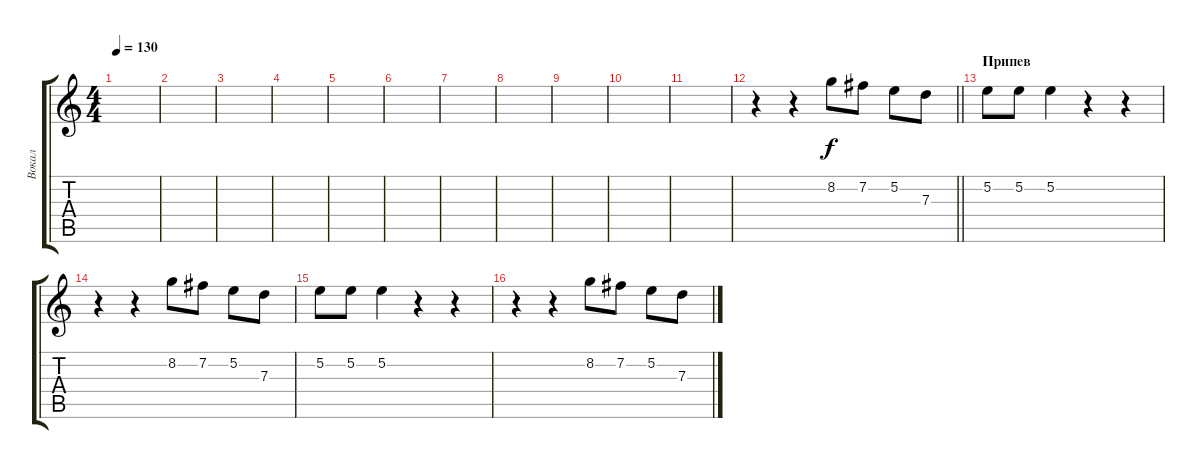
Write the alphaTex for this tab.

\track ("Вокал" "Вокал") {instrument distortionguitar}
\staff {score tabs}
\tuning (E4 B3 G3 D3 A2 E2) {hide}
\ts (4 4)
\tempo 130
\clef g2
\ks c
|
|
|
|
|
|
|
|
|
|
|
\barLineRight lightlight
r.4 r.4 8.2.8 7.2.8 5.2.8 7.3.8 |
\section ("" "Припев")
5.2.8 5.2.8 5.2.4 r.4 r.4 |
r.4 r.4 8.2.8 7.2.8 5.2.8 7.3.8 |
5.2.8 5.2.8 5.2.4 r.4 r.4 |
r.4 r.4 8.2.8 7.2.8 5.2.8 7.3.8
